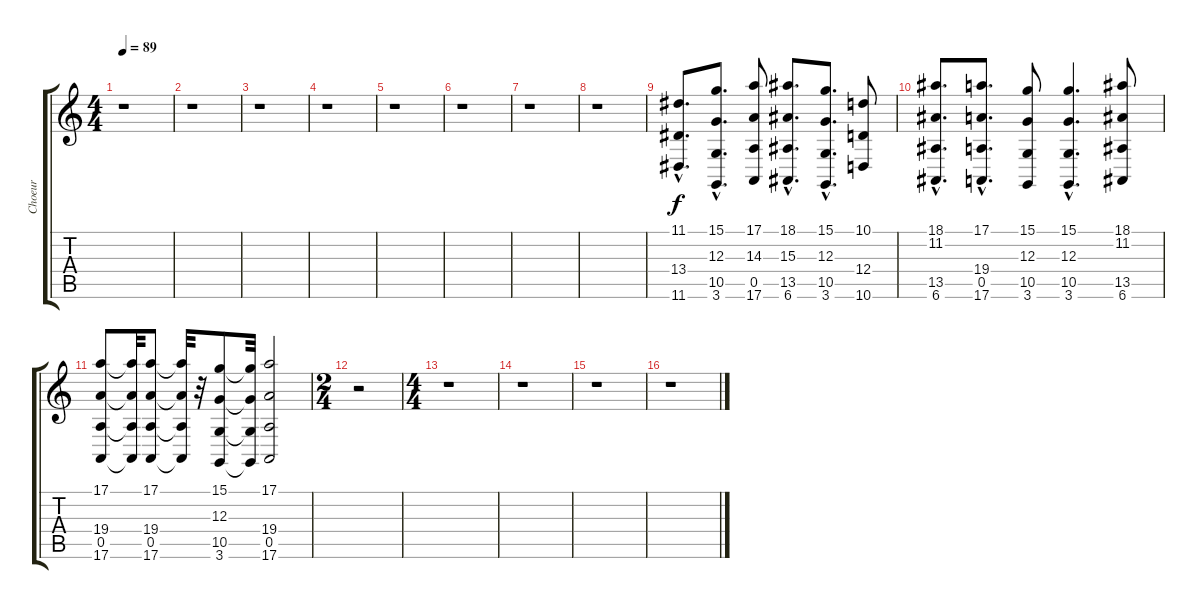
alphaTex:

\track ("Choeur" "Choeur") {instrument choiraahs}
\staff {score tabs}
\tuning (E4 B3 G3 D3 A2 E2) {hide}
\ts (4 4)
\tempo 89
\clef g2
\ks c
r.1{dy f} |
r.1 |
r.1 |
r.1 |
r.1 |
r.1 |
r.1 |
r.1 |
(11.1{hac} 13.4{hac} 11.6{hac}).8{d volume 14 balance 8} (15.1{hac} 12.3{hac} 10.5{hac} 3.6{hac}).8{d} (17.1 14.3 0.5 17.6).8 (18.1{hac} 15.3{hac} 13.5{hac} 6.6{hac}).8{d} (15.1{hac} 12.3{hac} 10.5{hac} 3.6{hac}).8{d} (10.1 12.4 10.6).8 |
(18.1{hac} 11.2{hac} 13.5{hac} 6.6{hac}).8{d} (17.1{hac} 19.4{hac} 0.5{hac} 17.6{hac}).8{d} (15.1 12.3 10.5 3.6).8 (15.1{hac} 12.3{hac} 10.5{hac} 3.6{hac}).4{d} (18.1 11.2 13.5 6.6).8 |
(17.1 19.4 0.5 17.6).8 (17.1{t} 19.4{t} 0.5{t} 17.6{t}).32 (17.1 19.4 0.5 17.6).8 (17.1{t} 19.4{t} 0.5{t} 17.6{t}).32 r.32 (15.1 12.3 10.5 3.6).8 (15.1{t} 12.3{t} 10.5{t} 3.6{t}).32 (17.1 19.4 0.5 17.6).2 |
\ts (2 4)
r.2 |
\ts (4 4)
r.1 |
r.1 |
r.1 |
r.1
